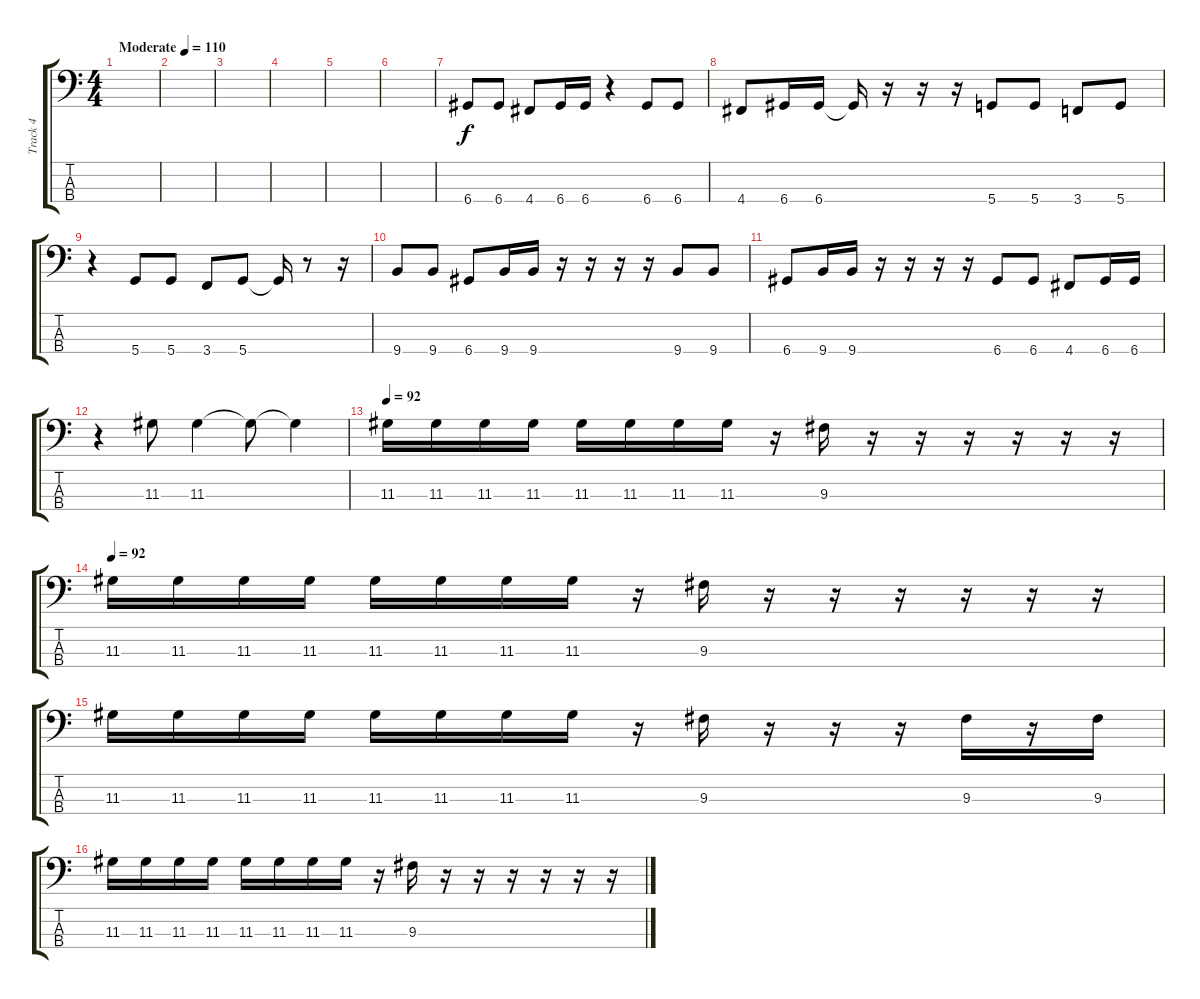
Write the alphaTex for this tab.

\track ("Track 4" "Track 4") {instrument electricbassfinger}
\staff {score tabs}
\tuning (G2 D2 A1 D1) {hide}
\ts (4 4)
\tempo (110 "Moderate")
\clef f4
\ks c
|
|
|
|
|
|
6.4.8 6.4.8 4.4.8 6.4.16 6.4.16 r.4 6.4.8 6.4.8 |
4.4.8 6.4.16 6.4.16 6.4{t}.16 r.16 r.16 r.16 5.4.8 5.4.8 3.4.8 5.4.8 |
r.4 5.4.8 5.4.8 3.4.8 5.4.8 5.4{t}.16 r.8 r.16 |
9.4.8 9.4.8 6.4.8 9.4.16 9.4.16 r.16 r.16 r.16 r.16 9.4.8 9.4.8 |
6.4.8 9.4.16 9.4.16 r.16 r.16 r.16 r.16 6.4.8 6.4.8 4.4.8 6.4.16 6.4.16 |
r.4 11.3.8 11.3.4 11.3{t}.8 11.3{t}.4 |
\tempo 92
11.3.16 11.3.16 11.3.16 11.3.16 11.3.16 11.3.16 11.3.16 11.3.16 r.16 9.3.16 r.16 r.16 r.16 r.16 r.16 r.16 |
\tempo 92
11.3.16 11.3.16 11.3.16 11.3.16 11.3.16 11.3.16 11.3.16 11.3.16 r.16 9.3.16 r.16 r.16 r.16 r.16 r.16 r.16 |
11.3.16 11.3.16 11.3.16 11.3.16 11.3.16 11.3.16 11.3.16 11.3.16 r.16 9.3.16 r.16 r.16 r.16 9.3.16 r.16 9.3.16 |
11.3.16 11.3.16 11.3.16 11.3.16 11.3.16 11.3.16 11.3.16 11.3.16 r.16 9.3.16 r.16 r.16 r.16 r.16 r.16 r.16
